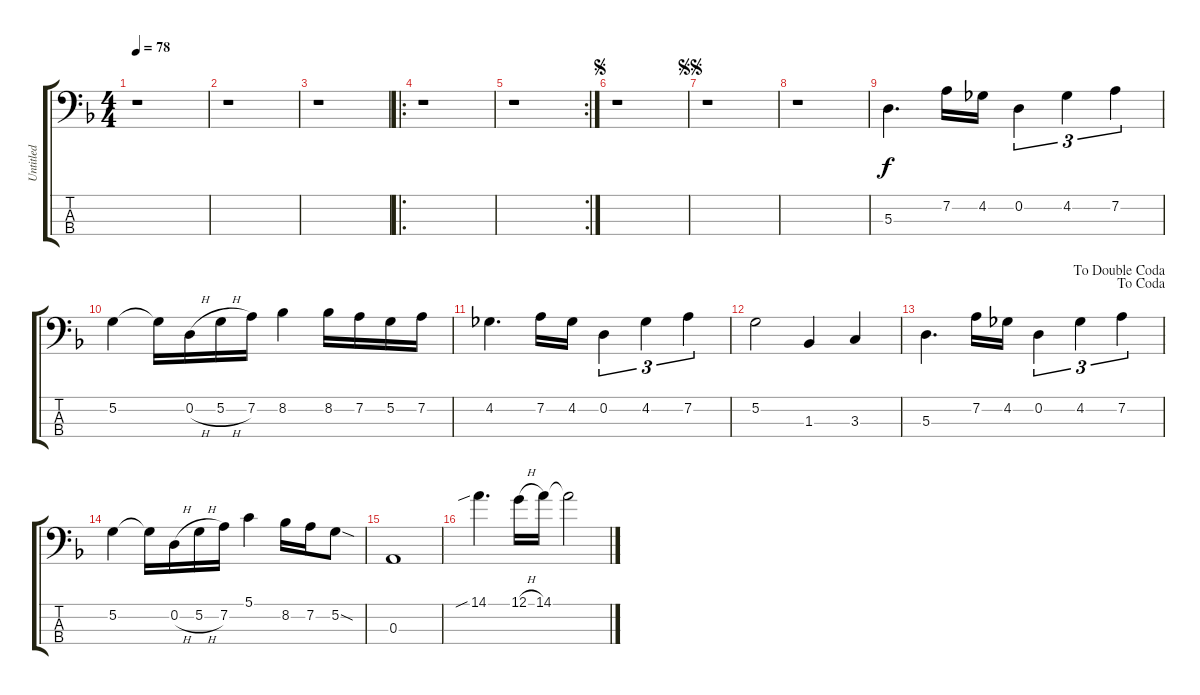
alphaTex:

\track ("Untitled" "Untitled") {instrument electricbassfinger}
\staff {score tabs}
\tuning (G2 D2 A1 E1) {hide}
\ts (4 4)
\tempo 78
\clef f4
\ks f
r.1{dy f} |
r.1 |
r.1 |
\ro
r.1 |
\rc 2
r.1 |
\jump segno
r.1 |
\jump segnosegno
r.1 |
r.1 |
5.3.4{d} 7.2.16 4.2.16 0.2.4{tu (3 2)} 4.2.4{tu (3 2)} 7.2.4{tu (3 2)} |
5.2.4 5.2{t}.16 0.2{h}.16 5.2{h}.16 7.2.16 8.2.4 8.2.16 7.2.16 5.2.16 7.2.16 |
4.2.4{d} 7.2.16 4.2.16 0.2.4{tu (3 2)} 4.2.4{tu (3 2)} 7.2.4{tu (3 2)} |
5.2.2 1.3.4 3.3.4 |
\jump dacoda
\jump dadoublecoda
5.3.4{d} 7.2.16 4.2.16 0.2.4{tu (3 2)} 4.2.4{tu (3 2)} 7.2.4{tu (3 2)} |
5.2.4 5.2{t}.16 0.2{h}.16 5.2{h}.16 7.2.16 5.1.4 8.2.16 7.2.16 5.2{sod}.8 |
0.3.1 |
14.1{sib}.4{d} 12.1{h}.16 14.1.16 14.1{t}.2
